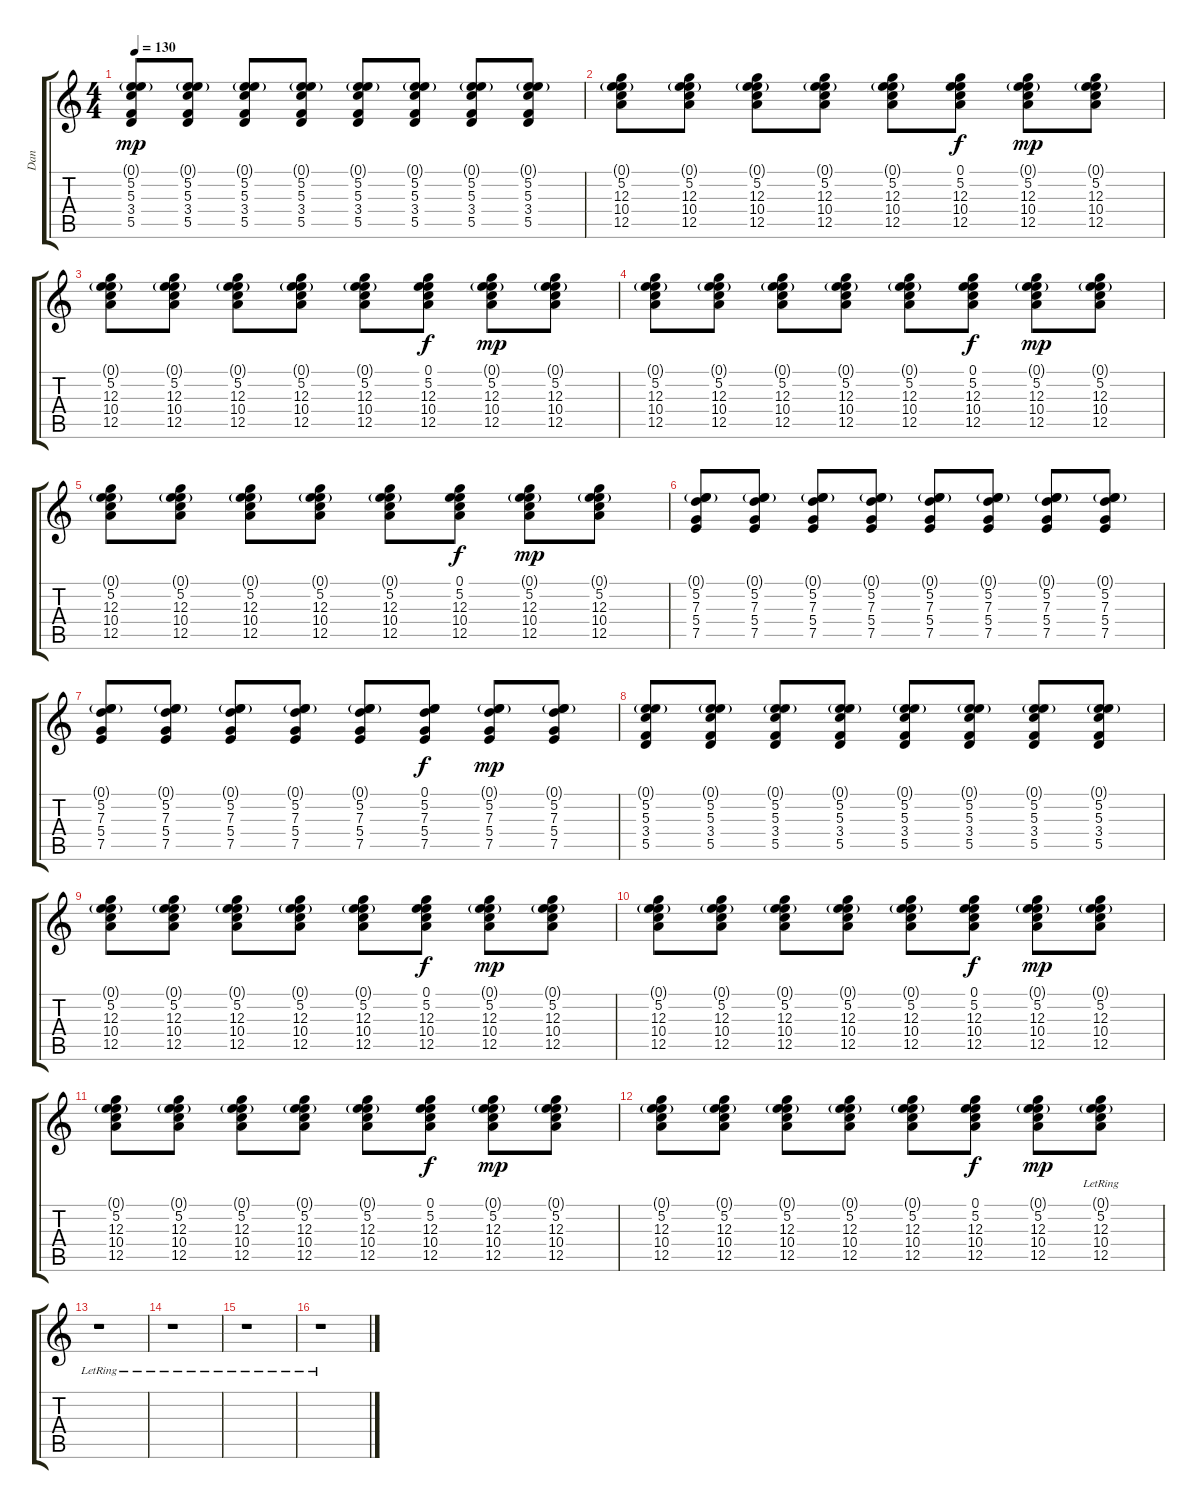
\track ("Dan" "Dan") {instrument overdrivenguitar}
\staff {score tabs}
\tuning (E4 B3 G3 D3 A2 E2) {hide}
\ts (4 4)
\tempo 130
\clef g2
\ks c
(0.1{g} 5.2 5.3 3.4 5.5).8{dy mp} (0.1{g} 5.2 5.3 3.4 5.5).8 (0.1{g} 5.2 5.3 3.4 5.5).8 (0.1{g} 5.2 5.3 3.4 5.5).8 (0.1{g} 5.2 5.3 3.4 5.5).8 (0.1{g} 5.2 5.3 3.4 5.5).8 (0.1{g} 5.2 5.3 3.4 5.5).8 (0.1{g} 5.2 5.3 3.4 5.5).8 |
(0.1{g} 5.2 12.3 10.4 12.5).8 (0.1{g} 5.2 12.3 10.4 12.5).8 (0.1{g} 5.2 12.3 10.4 12.5).8 (0.1{g} 5.2 12.3 10.4 12.5).8 (0.1{g} 5.2 12.3 10.4 12.5).8 (0.1 5.2 12.3 10.4 12.5).8{dy f} (0.1{g} 5.2 12.3 10.4 12.5).8{dy mp} (0.1{g} 5.2 12.3 10.4 12.5).8 |
(0.1{g} 5.2 12.3 10.4 12.5).8 (0.1{g} 5.2 12.3 10.4 12.5).8 (0.1{g} 5.2 12.3 10.4 12.5).8 (0.1{g} 5.2 12.3 10.4 12.5).8 (0.1{g} 5.2 12.3 10.4 12.5).8 (0.1 5.2 12.3 10.4 12.5).8{dy f} (0.1{g} 5.2 12.3 10.4 12.5).8{dy mp} (0.1{g} 5.2 12.3 10.4 12.5).8 |
(0.1{g} 5.2 12.3 10.4 12.5).8 (0.1{g} 5.2 12.3 10.4 12.5).8 (0.1{g} 5.2 12.3 10.4 12.5).8 (0.1{g} 5.2 12.3 10.4 12.5).8 (0.1{g} 5.2 12.3 10.4 12.5).8 (0.1 5.2 12.3 10.4 12.5).8{dy f} (0.1{g} 5.2 12.3 10.4 12.5).8{dy mp} (0.1{g} 5.2 12.3 10.4 12.5).8 |
(0.1{g} 5.2 12.3 10.4 12.5).8 (0.1{g} 5.2 12.3 10.4 12.5).8 (0.1{g} 5.2 12.3 10.4 12.5).8 (0.1{g} 5.2 12.3 10.4 12.5).8 (0.1{g} 5.2 12.3 10.4 12.5).8 (0.1 5.2 12.3 10.4 12.5).8{dy f} (0.1{g} 5.2 12.3 10.4 12.5).8{dy mp} (0.1{g} 5.2 12.3 10.4 12.5).8 |
(0.1{g} 5.2 7.3 5.4 7.5).8 (0.1{g} 5.2 7.3 5.4 7.5).8 (0.1{g} 5.2 7.3 5.4 7.5).8 (0.1{g} 5.2 7.3 5.4 7.5).8 (0.1{g} 5.2 7.3 5.4 7.5).8 (0.1{g} 5.2 7.3 5.4 7.5).8 (0.1{g} 5.2 7.3 5.4 7.5).8 (0.1{g} 5.2 7.3 5.4 7.5).8 |
(0.1{g} 5.2 7.3 5.4 7.5).8 (0.1{g} 5.2 7.3 5.4 7.5).8 (0.1{g} 5.2 7.3 5.4 7.5).8 (0.1{g} 5.2 7.3 5.4 7.5).8 (0.1{g} 5.2 7.3 5.4 7.5).8 (0.1 5.2 7.3 5.4 7.5).8{dy f} (0.1{g} 5.2 7.3 5.4 7.5).8{dy mp} (0.1{g} 5.2 7.3 5.4 7.5).8 |
(0.1{g} 5.2 5.3 3.4 5.5).8 (0.1{g} 5.2 5.3 3.4 5.5).8 (0.1{g} 5.2 5.3 3.4 5.5).8 (0.1{g} 5.2 5.3 3.4 5.5).8 (0.1{g} 5.2 5.3 3.4 5.5).8 (0.1{g} 5.2 5.3 3.4 5.5).8 (0.1{g} 5.2 5.3 3.4 5.5).8 (0.1{g} 5.2 5.3 3.4 5.5).8 |
(0.1{g} 5.2 12.3 10.4 12.5).8 (0.1{g} 5.2 12.3 10.4 12.5).8 (0.1{g} 5.2 12.3 10.4 12.5).8 (0.1{g} 5.2 12.3 10.4 12.5).8 (0.1{g} 5.2 12.3 10.4 12.5).8 (0.1 5.2 12.3 10.4 12.5).8{dy f} (0.1{g} 5.2 12.3 10.4 12.5).8{dy mp} (0.1{g} 5.2 12.3 10.4 12.5).8 |
(0.1{g} 5.2 12.3 10.4 12.5).8 (0.1{g} 5.2 12.3 10.4 12.5).8 (0.1{g} 5.2 12.3 10.4 12.5).8 (0.1{g} 5.2 12.3 10.4 12.5).8 (0.1{g} 5.2 12.3 10.4 12.5).8 (0.1 5.2 12.3 10.4 12.5).8{dy f} (0.1{g} 5.2 12.3 10.4 12.5).8{dy mp} (0.1{g} 5.2 12.3 10.4 12.5).8 |
(0.1{g} 5.2 12.3 10.4 12.5).8 (0.1{g} 5.2 12.3 10.4 12.5).8 (0.1{g} 5.2 12.3 10.4 12.5).8 (0.1{g} 5.2 12.3 10.4 12.5).8 (0.1{g} 5.2 12.3 10.4 12.5).8 (0.1 5.2 12.3 10.4 12.5).8{dy f} (0.1{g} 5.2 12.3 10.4 12.5).8{dy mp} (0.1{g} 5.2 12.3 10.4 12.5).8 |
(0.1{g} 5.2 12.3 10.4 12.5).8 (0.1{g} 5.2 12.3 10.4 12.5).8 (0.1{g} 5.2 12.3 10.4 12.5).8 (0.1{g} 5.2 12.3 10.4 12.5).8 (0.1{g} 5.2 12.3 10.4 12.5).8 (0.1 5.2 12.3 10.4 12.5).8{dy f} (0.1{g} 5.2 12.3 10.4 12.5).8{dy mp} (0.1{g lr} 5.2{lr} 12.3{lr} 10.4{lr} 12.5{lr}).8 |
r.1 |
r.1 |
r.1 |
r.1
